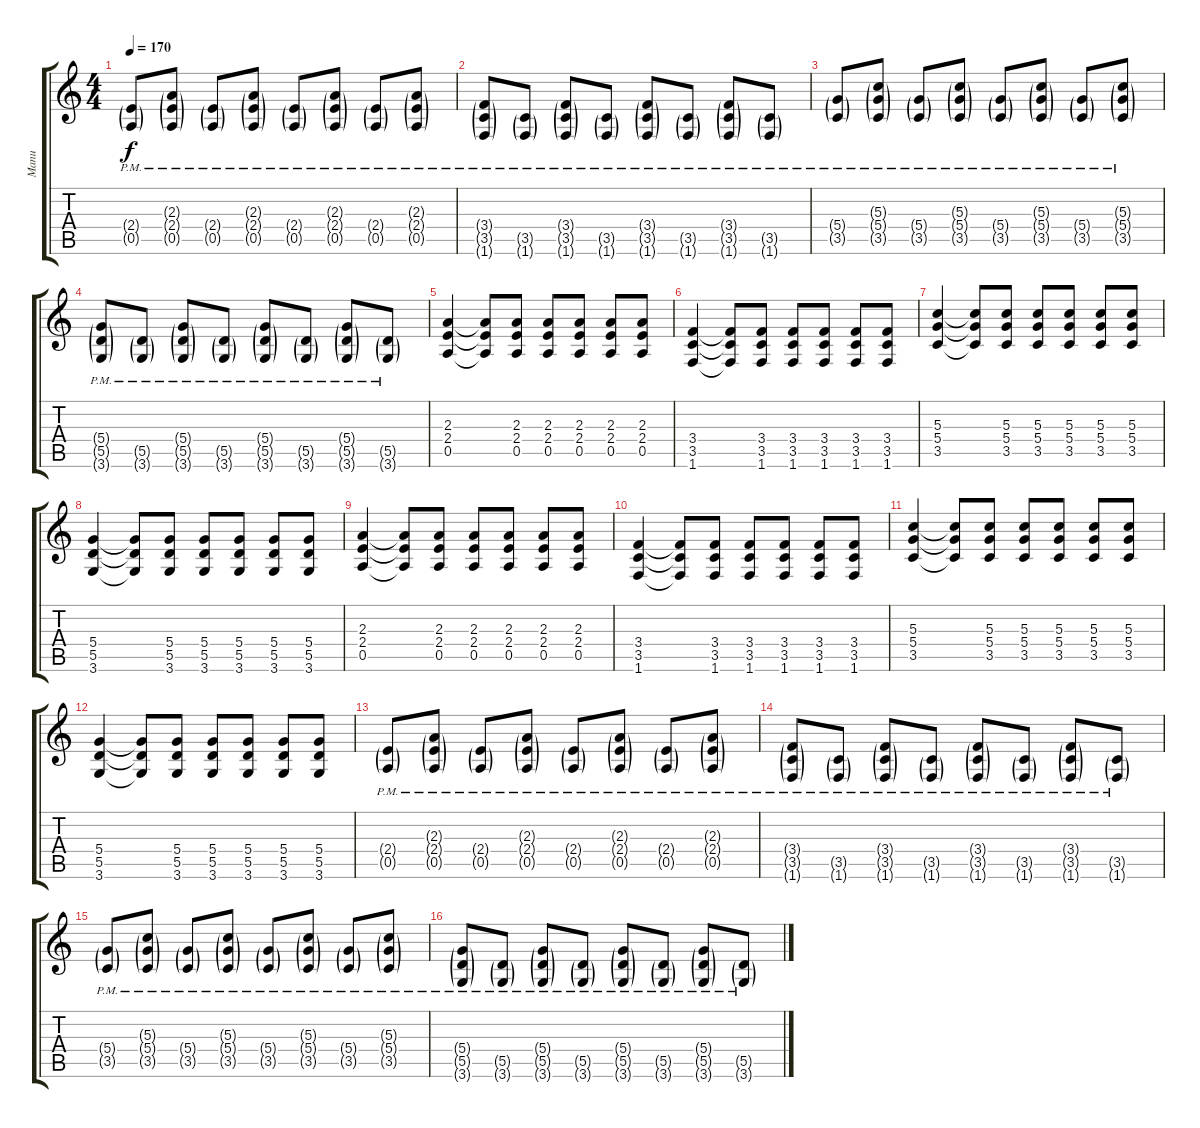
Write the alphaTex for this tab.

\track ("Manu" "Manu") {instrument overdrivenguitar}
\staff {score tabs}
\tuning (E4 B3 G3 D3 A2 E2) {hide}
\ts (4 4)
\tempo 170
\clef g2
\ks c
(2.4{g pm} 0.5{g pm}).8{dy f} (2.3{g pm} 2.4{g pm} 0.5{g pm}).8 (2.4{g pm} 0.5{g pm}).8 (2.3{g pm} 2.4{g pm} 0.5{g pm}).8 (2.4{g pm} 0.5{g pm}).8 (2.3{g pm} 2.4{g pm} 0.5{g pm}).8 (2.4{g pm} 0.5{g pm}).8 (2.3{g pm} 2.4{g pm} 0.5{g pm}).8 |
(3.4{g pm} 3.5{g pm} 1.6{g pm}).8 (3.5{g pm} 1.6{g pm}).8 (3.4{g pm} 3.5{g pm} 1.6{g pm}).8 (3.5{g pm} 1.6{g pm}).8 (3.4{g pm} 3.5{g pm} 1.6{g pm}).8 (3.5{g pm} 1.6{g pm}).8 (3.4{g pm} 3.5{g pm} 1.6{g pm}).8 (3.5{g pm} 1.6{g pm}).8 |
(5.4{g pm} 3.5{g pm}).8 (5.3{g pm} 5.4{g pm} 3.5{g pm}).8 (5.4{g pm} 3.5{g pm}).8 (5.3{g pm} 5.4{g pm} 3.5{g pm}).8 (5.4{g pm} 3.5{g pm}).8 (5.3{g pm} 5.4{g pm} 3.5{g pm}).8 (5.4{g pm} 3.5{g pm}).8 (5.3{g pm} 5.4{g pm} 3.5{g pm}).8 |
(5.4{g pm} 5.5{g pm} 3.6{g pm}).8 (5.5{g pm} 3.6{g pm}).8 (5.4{g pm} 5.5{g pm} 3.6{g pm}).8 (5.5{g pm} 3.6{g pm}).8 (5.4{g pm} 5.5{g pm} 3.6{g pm}).8 (5.5{g pm} 3.6{g pm}).8 (5.4{g pm} 5.5{g pm} 3.6{g pm}).8 (5.5{g pm} 3.6{g pm}).8 |
(2.3 2.4 0.5).4 (2.3{t} 2.4{t} 0.5{t}).8 (2.3 2.4 0.5).8 (2.3 2.4 0.5).8 (2.3 2.4 0.5).8 (2.3 2.4 0.5).8 (2.3 2.4 0.5).8 |
(3.4 3.5 1.6).4 (3.4{t} 3.5{t} 1.6{t}).8 (3.4 3.5 1.6).8 (3.4 3.5 1.6).8 (3.4 3.5 1.6).8 (3.4 3.5 1.6).8 (3.4 3.5 1.6).8 |
(5.3 5.4 3.5).4 (5.3{t} 5.4{t} 3.5{t}).8 (5.3 5.4 3.5).8 (5.3 5.4 3.5).8 (5.3 5.4 3.5).8 (5.3 5.4 3.5).8 (5.3 5.4 3.5).8 |
(5.4 5.5 3.6).4 (5.4{t} 5.5{t} 3.6{t}).8 (5.4 5.5 3.6).8 (5.4 5.5 3.6).8 (5.4 5.5 3.6).8 (5.4 5.5 3.6).8 (5.4 5.5 3.6).8 |
(2.3 2.4 0.5).4 (2.3{t} 2.4{t} 0.5{t}).8 (2.3 2.4 0.5).8 (2.3 2.4 0.5).8 (2.3 2.4 0.5).8 (2.3 2.4 0.5).8 (2.3 2.4 0.5).8 |
(3.4 3.5 1.6).4 (3.4{t} 3.5{t} 1.6{t}).8 (3.4 3.5 1.6).8 (3.4 3.5 1.6).8 (3.4 3.5 1.6).8 (3.4 3.5 1.6).8 (3.4 3.5 1.6).8 |
(5.3 5.4 3.5).4 (5.3{t} 5.4{t} 3.5{t}).8 (5.3 5.4 3.5).8 (5.3 5.4 3.5).8 (5.3 5.4 3.5).8 (5.3 5.4 3.5).8 (5.3 5.4 3.5).8 |
(5.4 5.5 3.6).4 (5.4{t} 5.5{t} 3.6{t}).8 (5.4 5.5 3.6).8 (5.4 5.5 3.6).8 (5.4 5.5 3.6).8 (5.4 5.5 3.6).8 (5.4 5.5 3.6).8 |
(2.4{g pm} 0.5{g pm}).8 (2.3{g pm} 2.4{g pm} 0.5{g pm}).8 (2.4{g pm} 0.5{g pm}).8 (2.3{g pm} 2.4{g pm} 0.5{g pm}).8 (2.4{g pm} 0.5{g pm}).8 (2.3{g pm} 2.4{g pm} 0.5{g pm}).8 (2.4{g pm} 0.5{g pm}).8 (2.3{g pm} 2.4{g pm} 0.5{g pm}).8 |
(3.4{g pm} 3.5{g pm} 1.6{g pm}).8 (3.5{g pm} 1.6{g pm}).8 (3.4{g pm} 3.5{g pm} 1.6{g pm}).8 (3.5{g pm} 1.6{g pm}).8 (3.4{g pm} 3.5{g pm} 1.6{g pm}).8 (3.5{g pm} 1.6{g pm}).8 (3.4{g pm} 3.5{g pm} 1.6{g pm}).8 (3.5{g pm} 1.6{g pm}).8 |
(5.4{g pm} 3.5{g pm}).8 (5.3{g pm} 5.4{g pm} 3.5{g pm}).8 (5.4{g pm} 3.5{g pm}).8 (5.3{g pm} 5.4{g pm} 3.5{g pm}).8 (5.4{g pm} 3.5{g pm}).8 (5.3{g pm} 5.4{g pm} 3.5{g pm}).8 (5.4{g pm} 3.5{g pm}).8 (5.3{g pm} 5.4{g pm} 3.5{g pm}).8 |
(5.4{g pm} 5.5{g pm} 3.6{g pm}).8 (5.5{g pm} 3.6{g pm}).8 (5.4{g pm} 5.5{g pm} 3.6{g pm}).8 (5.5{g pm} 3.6{g pm}).8 (5.4{g pm} 5.5{g pm} 3.6{g pm}).8 (5.5{g pm} 3.6{g pm}).8 (5.4{g pm} 5.5{g pm} 3.6{g pm}).8 (5.5{g pm} 3.6{g pm}).8
